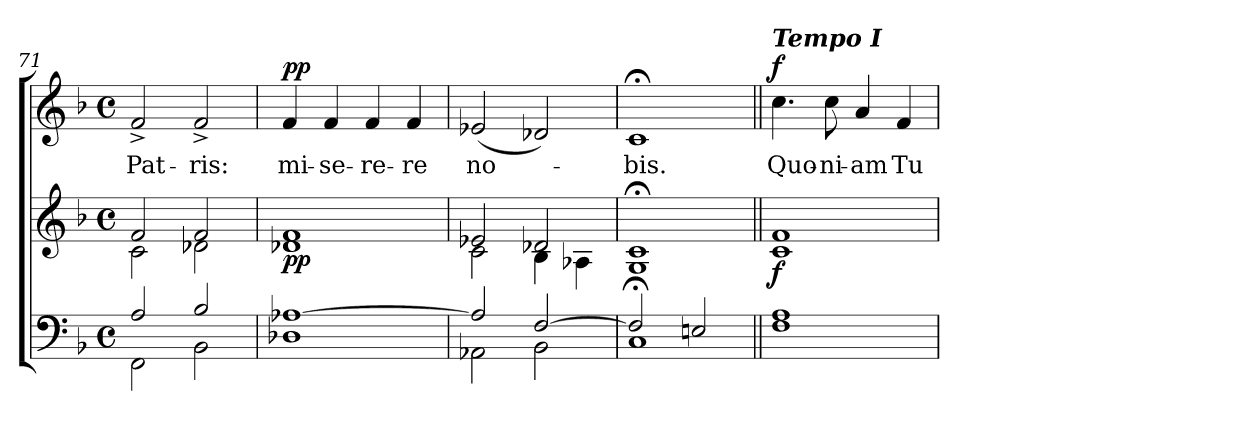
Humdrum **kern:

**kern	**kern	**dynam	**kern	**text	**dynam
*part2	*part2	*part2	*part1	*part1	*part1
*staff3	*staff2	*staff2/3	*staff1	*staff1	*staff1
*clefF4	*clefG2	*	*clefG2	*	*
*k[b-]	*k[b-]	*	*k[b-]	*	*
*F:	*F:	*	*F:	*	*
*M4/4	*M4/4	*	*M4/4	*	*
*met(c)	*met(c)	*	*met(c)	*	*
=71	=71	=71	=71	=71	=71
*^	*^	*	*	*	*
!	!	!	!	!	!	!LO:LY:b	!
2A/	2FF\	2f/	2c\	.	2f^>/	Pat-	.
!	!	!	!	!	!	!LO:LY:b	!
2B-/	2BB-\	2f/	2d-X\	.	2f^>/	-ris:	.
=72	=72	=72	=72	=72	=72	=72	=72
!	!	!	!	!LO:DY:b	!	!LO:LY:b	!LO:DY:a
[>1A-X	1D-X	1f	1d-X	pp	4f/	mi-	pp
!	!	!	!	!	!	!LO:LY:b	!
.	.	.	.	.	4f/	-se-	.
!	!	!	!	!	!	!LO:LY:b	!
.	.	.	.	.	4f/	-re-	.
!	!	!	!	!	!	!LO:LY:b	!
.	.	.	.	.	4f/	-re	.
=73	=73	=73	=73	=73	=73	=73	=73
!	!	!	!	!	!	!LO:LY:b	!
2A-/]	2AA-X\	2e-X/	2c\	.	(<2e-X/	no-	.
[>2F/	2BB-\	2d-X/	4B-\	.	2d-X/)	.	.
.	.	.	4A-X\	.	.	.	.
!!LO:LB:g=z
=74	=74	=74	=74	=74	=74	=74	=74
!	!	!	!	!	!	!LO:LY:b	!
2F;/]	1C	1c;<	1G	.	1c;<	-bis.	.
2En/	.	.	.	.	.	.	.
=75||	=75||	=75||	=75||	=75||	=75||	=75||	=75||
!	!	!	!	!	!LO:TX:a:Bi:t=Tempo I	!	!
!	!	!	!	!LO:DY:b	!	!LO:LY:b	!LO:DY:b
1A	1F	1f	1c	f	4.cc\	Quo-	f
!	!	!	!	!	!	!LO:LY:b	!
.	.	.	.	.	8cc\	-ni-	.
!	!	!	!	!	!	!LO:LY:b	!
.	.	.	.	.	4a/	-am	.
!	!	!	!	!	!	!LO:LY:b	!
.	.	.	.	.	4f/	Tu	.
*v	*v	*	*	*	*	*	*
*	*v	*v	*	*	*	*
=	=	=	=	=	=
*-	*-	*-	*-	*-	*-
